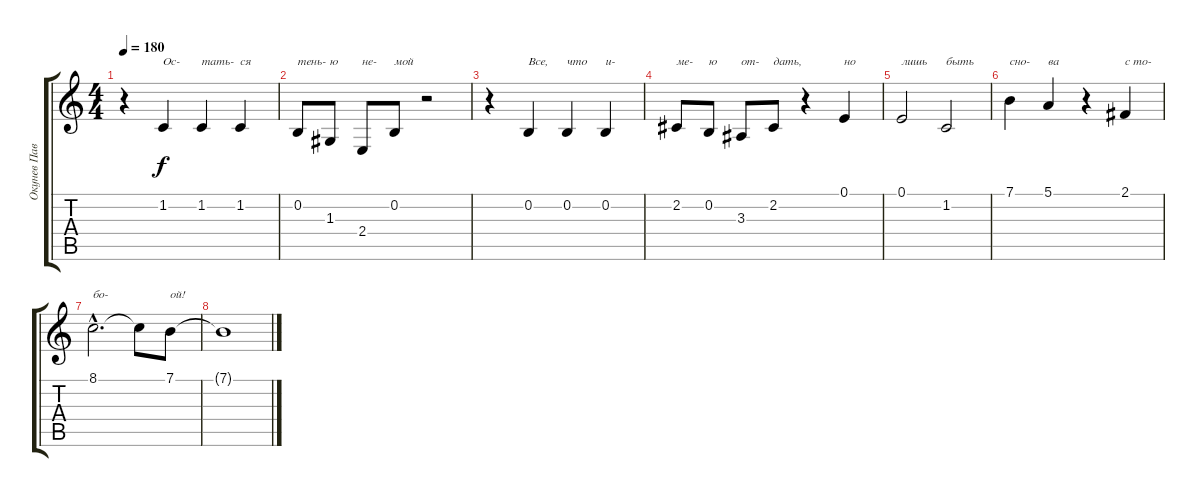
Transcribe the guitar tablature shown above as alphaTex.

\track ("Окунев Павел" "Окунев Пав") {instrument bassoon}
\staff {score tabs}
\tuning (E4 B3 G3 D3 A2 E2) {hide}
\ts (4 4)
\tempo 180
\clef g2
\ks c
r.4{dy f} 1.2.4{txt "Ос-"} 1.2.4{txt "тать-"} 1.2.4{txt "ся"} |
0.2.8{txt "тень-"} 1.3.8{txt "ю"} 2.4.8{txt "не-"} 0.2.8{txt "мой"} r.2 |
r.4 0.2.4{txt "Все,"} 0.2.4{txt "что"} 0.2.4{txt "и-"} |
2.2.8{txt "ме-"} 0.2.8{txt "ю"} 3.3.8{txt "от-"} 2.2.8{txt "дать,"} r.4 0.1.4{txt "но"} |
0.1.2{txt "лишь"} 1.2.2{txt "быть"} |
7.1.4{txt "сно-"} 5.1.4{txt "ва"} r.4 2.1.4{txt "с то-"} |
8.1{hac}.2{d txt "бо-"} 8.1{t}.8 7.1.8{txt "ой!"} |
7.1{t}.1
